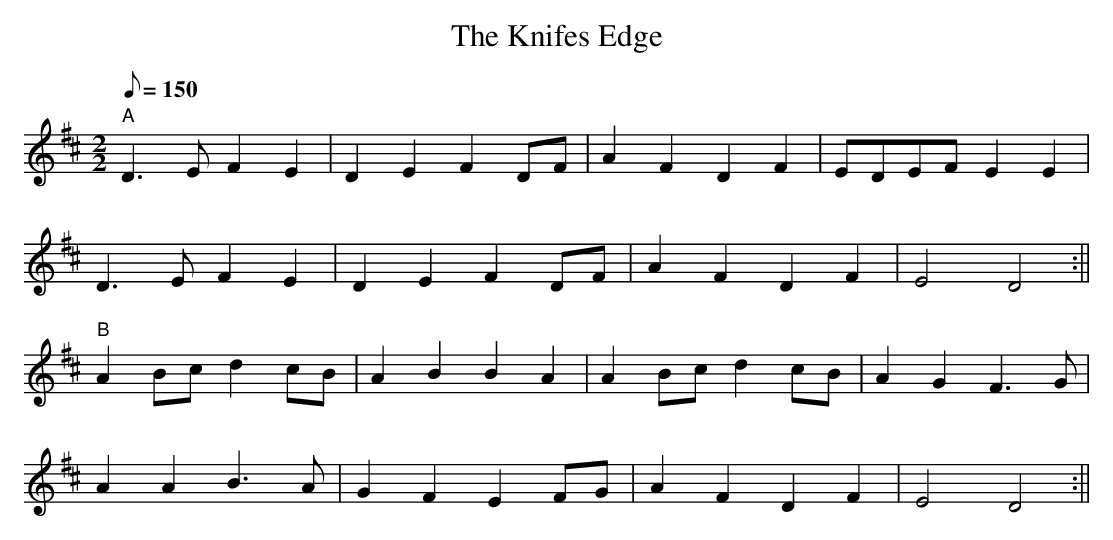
X:1
T:The Knifes Edge
M:2/2
L:1/8
Q:150
K:D
"A"D3 E F2 E2 | D2 E2 F2 DF | A2 F2 D2 F2 | EDEF E2 E2 |
D3 E F2 E2 | D2 E2 F2 DF | A2 F2 D2 F2 | E4 D4 :||
"B" A2 Bc d2 cB | A2 B2 B2 A2 | A2 Bc d2 cB | A2 G2 F3 G |
A2 A2 B3 A | G2 F2 E2 FG | A2 F2 D2 F2 | E4 D4 :||
